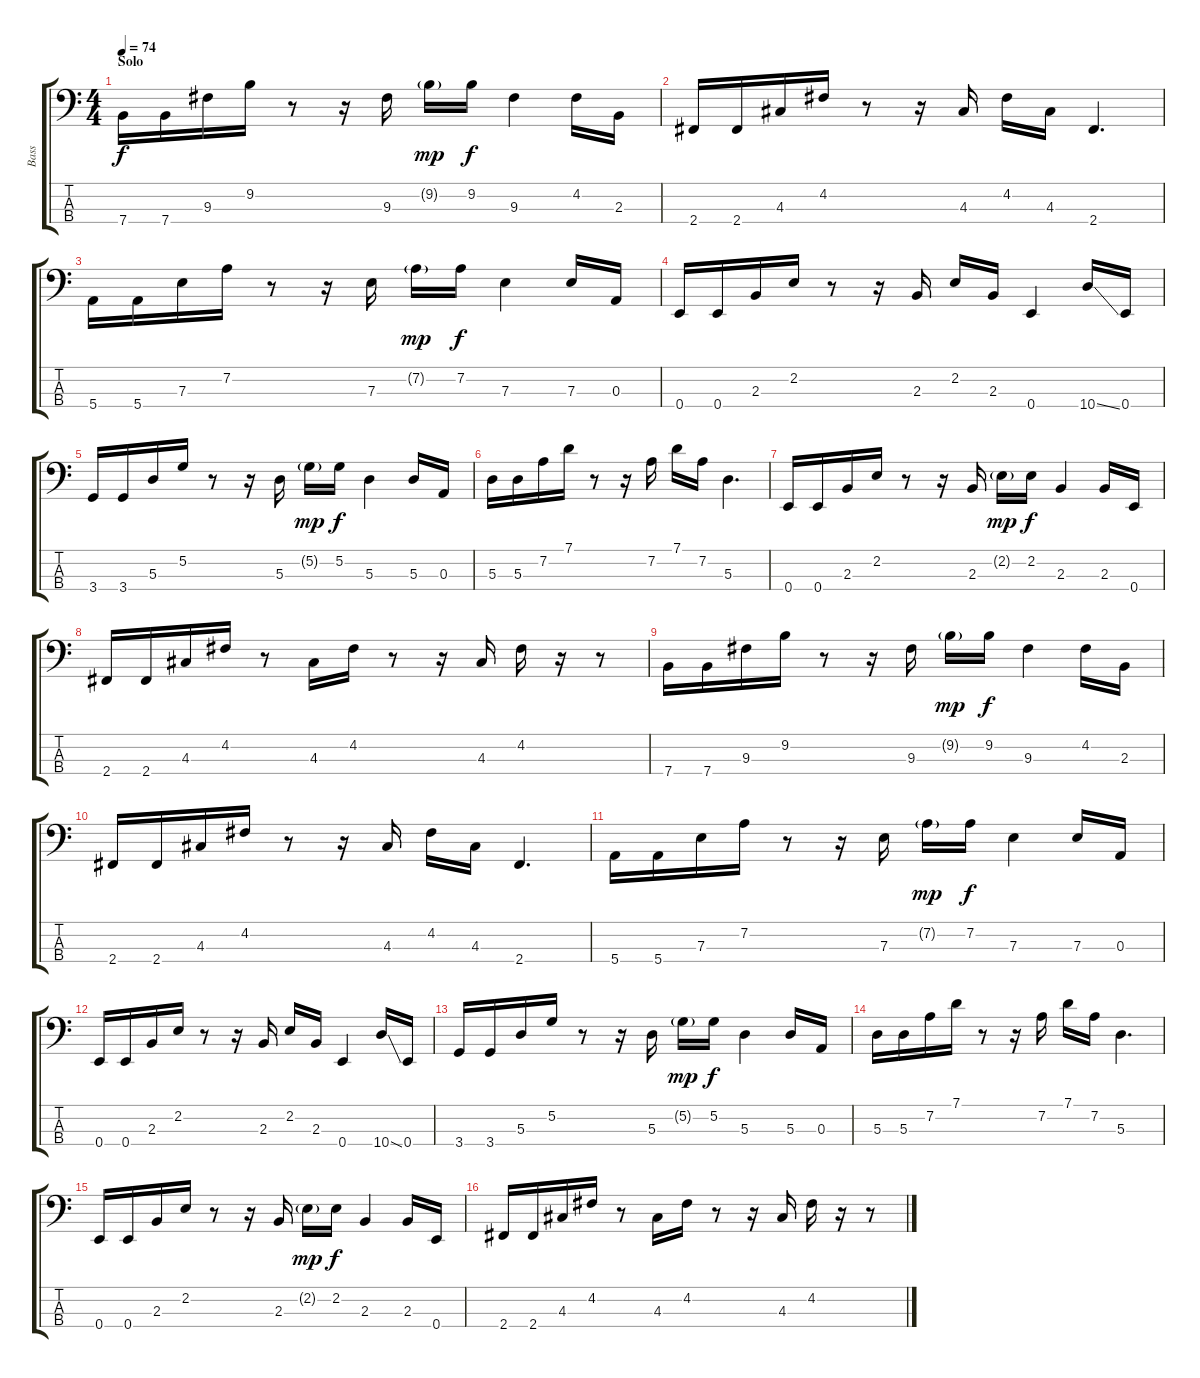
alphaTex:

\track ("Bass" "Bass") {instrument electricbasspick}
\staff {score tabs}
\tuning (G2 D2 A1 E1) {hide}
\ts (4 4)
\section ("" "Solo")
\tempo 74
\clef f4
\ks c
7.4.16{dy f volume 16} 7.4.16 9.3.16 9.2.16 r.8 r.16 9.3.16 9.2{g}.16{dy mp} 9.2.16{dy f} 9.3.4 4.2.16 2.3.16 |
2.4.16 2.4.16 4.3.16 4.2.16 r.8 r.16 4.3.16 4.2.16 4.3.16 2.4.4{d} |
5.4.16 5.4.16 7.3.16 7.2.16 r.8 r.16 7.3.16 7.2{g}.16{dy mp} 7.2.16{dy f} 7.3.4 7.3.16 0.3.16 |
0.4.16 0.4.16 2.3.16 2.2.16 r.8 r.16 2.3.16 2.2.16 2.3.16 0.4.4 10.4{ss}.16 0.4.16 |
3.4.16 3.4.16 5.3.16 5.2.16 r.8 r.16 5.3.16 5.2{g}.16{dy mp} 5.2.16{dy f} 5.3.4 5.3.16 0.3.16 |
5.3.16 5.3.16 7.2.16 7.1.16 r.8 r.16 7.2.16 7.1.16 7.2.16 5.3.4{d} |
0.4.16 0.4.16 2.3.16 2.2.16 r.8 r.16 2.3.16 2.2{g}.16{dy mp} 2.2.16{dy f} 2.3.4 2.3.16 0.4.16 |
2.4.16 2.4.16 4.3.16 4.2.16 r.8 4.3.16 4.2.16 r.8 r.16 4.3.16 4.2.16 r.16 r.8 |
7.4.16 7.4.16 9.3.16 9.2.16 r.8 r.16 9.3.16 9.2{g}.16{dy mp} 9.2.16{dy f} 9.3.4 4.2.16 2.3.16 |
2.4.16 2.4.16 4.3.16 4.2.16 r.8 r.16 4.3.16 4.2.16 4.3.16 2.4.4{d} |
5.4.16 5.4.16 7.3.16 7.2.16 r.8 r.16 7.3.16 7.2{g}.16{dy mp} 7.2.16{dy f} 7.3.4 7.3.16 0.3.16 |
0.4.16 0.4.16 2.3.16 2.2.16 r.8 r.16 2.3.16 2.2.16 2.3.16 0.4.4 10.4{ss}.16 0.4.16 |
3.4.16 3.4.16 5.3.16 5.2.16 r.8 r.16 5.3.16 5.2{g}.16{dy mp} 5.2.16{dy f} 5.3.4 5.3.16 0.3.16 |
5.3.16 5.3.16 7.2.16 7.1.16 r.8 r.16 7.2.16 7.1.16 7.2.16 5.3.4{d} |
0.4.16 0.4.16 2.3.16 2.2.16 r.8 r.16 2.3.16 2.2{g}.16{dy mp} 2.2.16{dy f} 2.3.4 2.3.16 0.4.16 |
2.4.16 2.4.16 4.3.16 4.2.16 r.8 4.3.16 4.2.16 r.8 r.16 4.3.16 4.2.16 r.16 r.8
